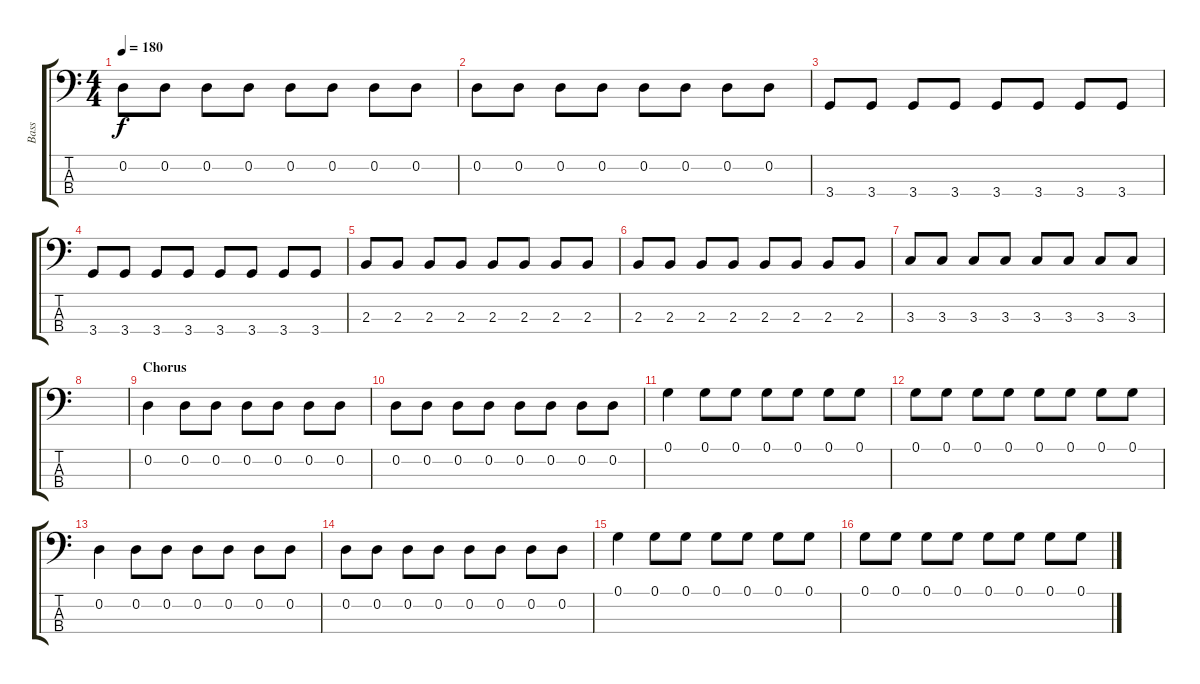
\track ("Bass" "Bass") {instrument electricbasspick}
\staff {score tabs}
\tuning (G2 D2 A1 E1) {hide}
\ts (4 4)
\tempo 180
\clef f4
\ks c
0.2.8{dy f} 0.2.8 0.2.8 0.2.8 0.2.8 0.2.8 0.2.8 0.2.8 |
0.2.8 0.2.8 0.2.8 0.2.8 0.2.8 0.2.8 0.2.8 0.2.8 |
3.4.8{volume 12} 3.4.8 3.4.8 3.4.8 3.4.8 3.4.8 3.4.8 3.4.8 |
3.4.8{volume 12} 3.4.8 3.4.8 3.4.8 3.4.8 3.4.8 3.4.8 3.4.8 |
2.3.8 2.3.8 2.3.8 2.3.8 2.3.8 2.3.8 2.3.8 2.3.8 |
2.3.8 2.3.8 2.3.8 2.3.8 2.3.8 2.3.8 2.3.8 2.3.8 |
3.3.8 3.3.8 3.3.8 3.3.8 3.3.8 3.3.8 3.3.8 3.3.8 |
|
\section ("" "Chorus")
0.2.4 0.2.8 0.2.8 0.2.8 0.2.8 0.2.8 0.2.8 |
0.2.8 0.2.8 0.2.8 0.2.8 0.2.8 0.2.8 0.2.8 0.2.8 |
0.1.4 0.1.8 0.1.8 0.1.8 0.1.8 0.1.8 0.1.8 |
0.1.8 0.1.8 0.1.8 0.1.8 0.1.8 0.1.8 0.1.8 0.1.8 |
0.2.4 0.2.8 0.2.8 0.2.8 0.2.8 0.2.8 0.2.8 |
0.2.8 0.2.8 0.2.8 0.2.8 0.2.8 0.2.8 0.2.8 0.2.8 |
0.1.4 0.1.8 0.1.8 0.1.8 0.1.8 0.1.8 0.1.8 |
0.1.8 0.1.8 0.1.8 0.1.8 0.1.8 0.1.8 0.1.8 0.1.8
